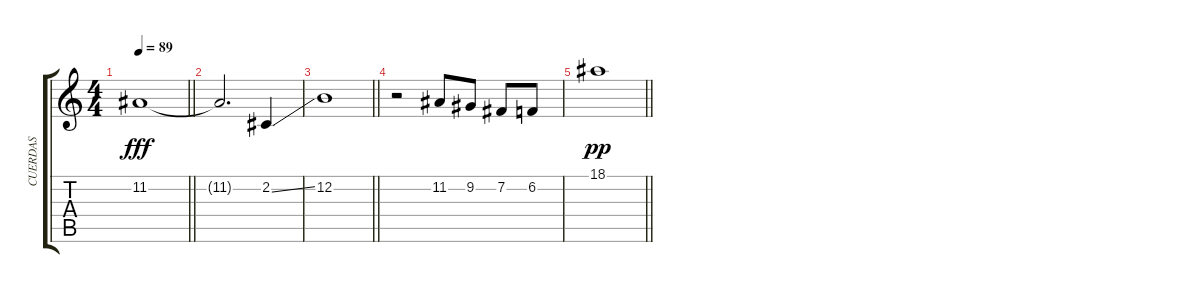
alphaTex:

\track ("CUERDAS" "CUERDAS") {instrument pad4choir}
\staff {score tabs}
\tuning (E4 B3 G3 D3 A2 E2) {hide}
\ts (4 4)
\tempo 89
\clef g2
\barLineRight lightlight
\ks c
11.2.1{dy fff} |
11.2{t}.2{d} 2.2{ss}.4 |
\barLineRight lightlight
12.2.1 |
r.2 11.2.8 9.2.8 7.2.8 6.2.8 |
\barLineRight lightlight
18.1.1{dy pp}
